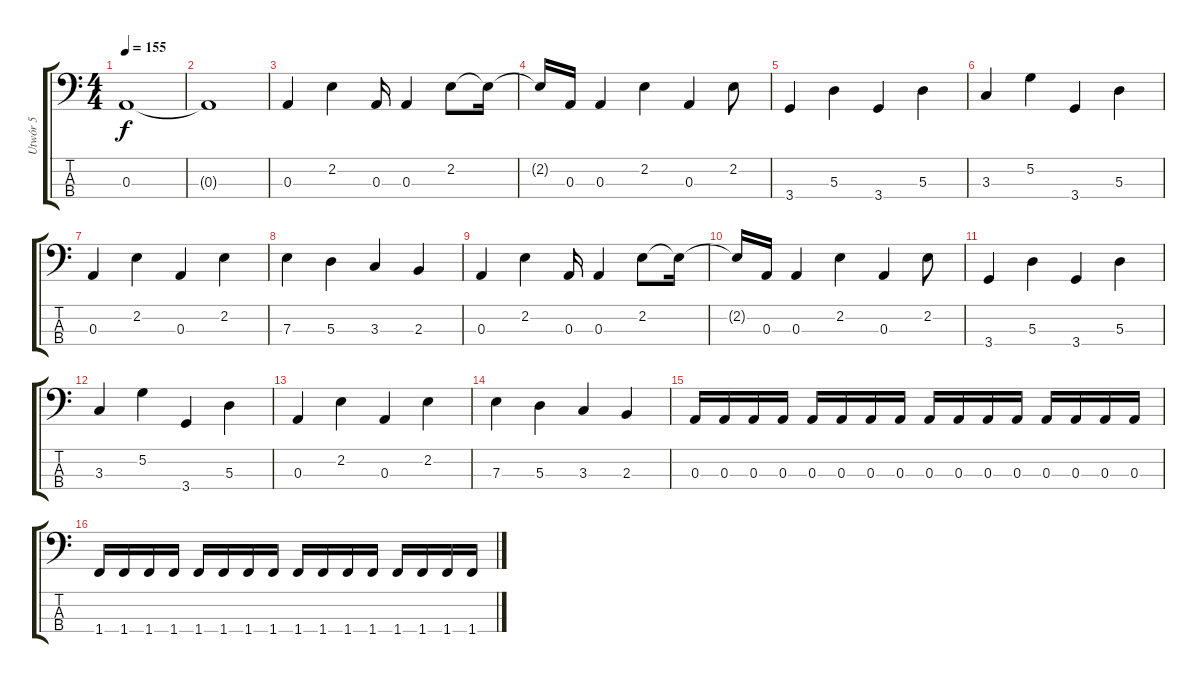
\track ("Utwór 5" "Utwór 5") {instrument electricbasspick}
\staff {score tabs}
\tuning (G2 D2 A1 E1) {hide}
\ts (4 4)
\tempo 155
\clef f4
\ks c
0.3{t}.1{dy f} |
0.3{t}.1 |
0.3.4 2.2.4 0.3.16 0.3.4 2.2.8 2.2{t}.16 |
2.2{t}.16 0.3.16 0.3.4 2.2.4 0.3.4 2.2.8 |
3.4.4 5.3.4 3.4.4 5.3.4 |
3.3.4 5.2.4 3.4.4 5.3.4 |
0.3.4 2.2.4 0.3.4 2.2.4 |
7.3.4 5.3.4 3.3.4 2.3.4 |
0.3.4 2.2.4 0.3.16 0.3.4 2.2.8 2.2{t}.16 |
2.2{t}.16 0.3.16 0.3.4 2.2.4 0.3.4 2.2.8 |
3.4.4 5.3.4 3.4.4 5.3.4 |
3.3.4 5.2.4 3.4.4 5.3.4 |
0.3.4 2.2.4 0.3.4 2.2.4 |
7.3.4 5.3.4 3.3.4 2.3.4 |
0.3.16 0.3.16 0.3.16 0.3.16 0.3.16 0.3.16 0.3.16 0.3.16 0.3.16 0.3.16 0.3.16 0.3.16 0.3.16 0.3.16 0.3.16 0.3.16 |
1.4.16 1.4.16 1.4.16 1.4.16 1.4.16 1.4.16 1.4.16 1.4.16 1.4.16 1.4.16 1.4.16 1.4.16 1.4.16 1.4.16 1.4.16 1.4.16
